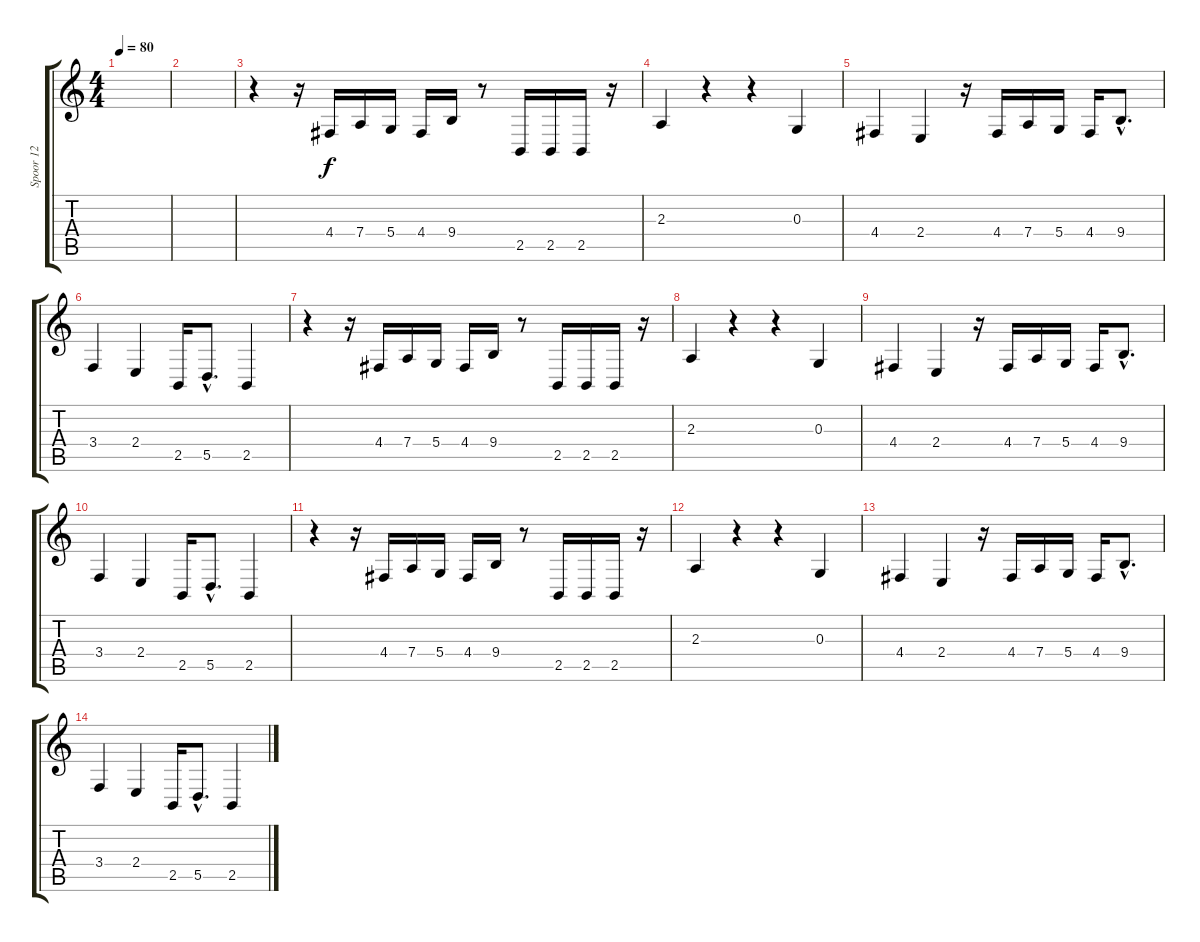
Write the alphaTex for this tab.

\track ("Spoor 12" "Spoor 12") {instrument lead6voice}
\staff {score tabs}
\tuning (E4 B3 G3 D3 A2 E2) {hide}
\ts (4 4)
\tempo 80
\clef g2
\ks c
|
|
r.4 r.16 4.4.16 7.4.16 5.4.16 4.4.16 9.4.16 r.8 2.5.16 2.5.16 2.5.16 r.16 |
2.3.4 r.4 r.4 0.3.4 |
4.4.4 2.4.4 r.16 4.4.16 7.4.16 5.4.16 4.4.16 9.4{hac}.8{d} |
3.4.4 2.4.4 2.5.16 5.5{hac}.8{d} 2.5.4 |
r.4 r.16 4.4.16 7.4.16 5.4.16 4.4.16 9.4.16 r.8 2.5.16 2.5.16 2.5.16 r.16 |
2.3.4 r.4 r.4 0.3.4 |
4.4.4 2.4.4 r.16 4.4.16 7.4.16 5.4.16 4.4.16 9.4{hac}.8{d} |
3.4.4 2.4.4 2.5.16 5.5{hac}.8{d} 2.5.4 |
r.4 r.16 4.4.16 7.4.16 5.4.16 4.4.16 9.4.16 r.8 2.5.16 2.5.16 2.5.16 r.16 |
2.3.4 r.4 r.4 0.3.4 |
4.4.4 2.4.4 r.16 4.4.16 7.4.16 5.4.16 4.4.16 9.4{hac}.8{d} |
3.4.4 2.4.4 2.5.16 5.5{hac}.8{d} 2.5.4
